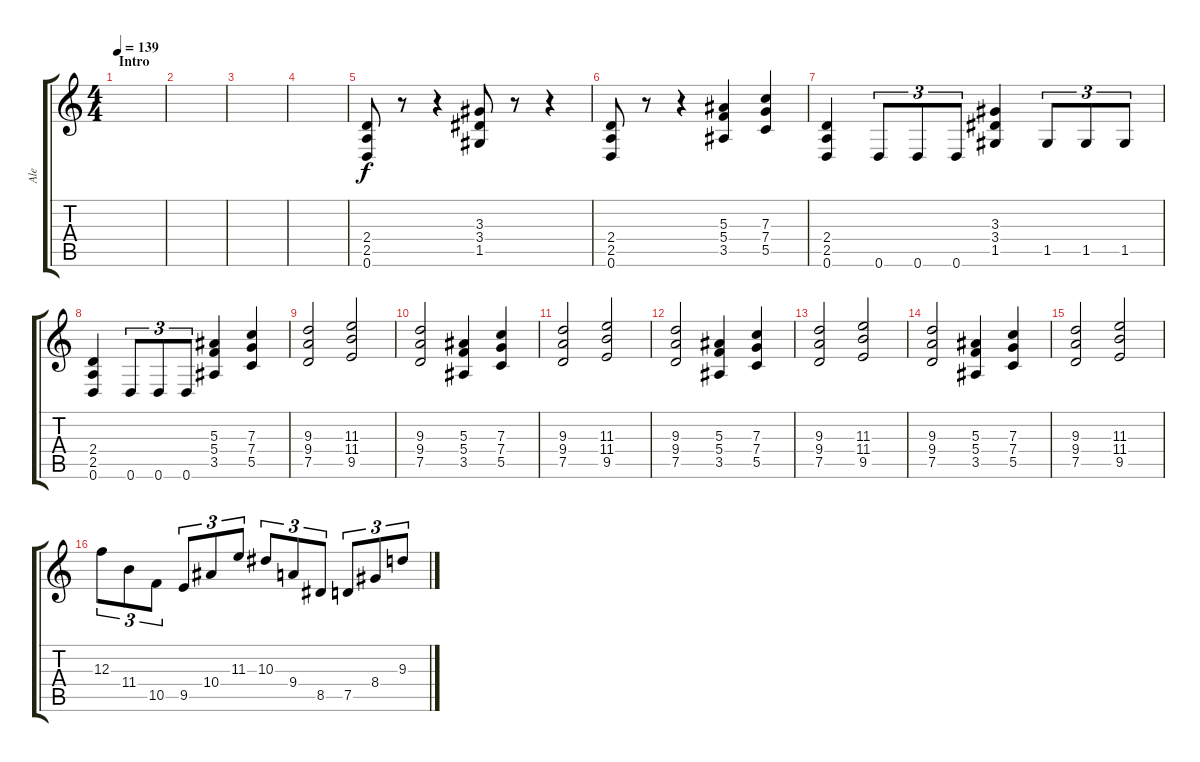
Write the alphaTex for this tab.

\track ("Ale" "Ale") {instrument distortionguitar}
\staff {score tabs}
\tuning (D4 A3 F3 C3 G2 D2) {hide}
\ts (4 4)
\section ("" "Intro")
\tempo 139
\clef g2
\ks c
|
|
|
|
(2.4 2.5 0.6).8 r.8 r.4 (3.3 3.4 1.5).8 r.8 r.4 |
(2.4 2.5 0.6).8 r.8 r.4 (5.3 5.4 3.5).4 (7.3 7.4 5.5).4 |
(2.4 2.5 0.6).4 0.6.8{tu (3 2)} 0.6.8{tu (3 2)} 0.6.8{tu (3 2)} (3.3 3.4 1.5).4 1.5.8{tu (3 2)} 1.5.8{tu (3 2)} 1.5.8{tu (3 2)} |
(2.4 2.5 0.6).4 0.6.8{tu (3 2)} 0.6.8{tu (3 2)} 0.6.8{tu (3 2)} (5.3 5.4 3.5).4 (7.3 7.4 5.5).4 |
(9.3 9.4 7.5).2 (11.3 11.4 9.5).2 |
(9.3 9.4 7.5).2 (5.3 5.4 3.5).4 (7.3 7.4 5.5).4 |
(9.3 9.4 7.5).2 (11.3 11.4 9.5).2 |
(9.3 9.4 7.5).2 (5.3 5.4 3.5).4 (7.3 7.4 5.5).4 |
(9.3 9.4 7.5).2 (11.3 11.4 9.5).2 |
(9.3 9.4 7.5).2 (5.3 5.4 3.5).4 (7.3 7.4 5.5).4 |
(9.3 9.4 7.5).2 (11.3 11.4 9.5).2 |
12.3.8{tu (3 2)} 11.4.8{tu (3 2)} 10.5.8{tu (3 2)} 9.5.8{tu (3 2)} 10.4.8{tu (3 2)} 11.3.8{tu (3 2)} 10.3.8{tu (3 2)} 9.4.8{tu (3 2)} 8.5.8{tu (3 2)} 7.5.8{tu (3 2)} 8.4.8{tu (3 2)} 9.3.8{tu (3 2)}
